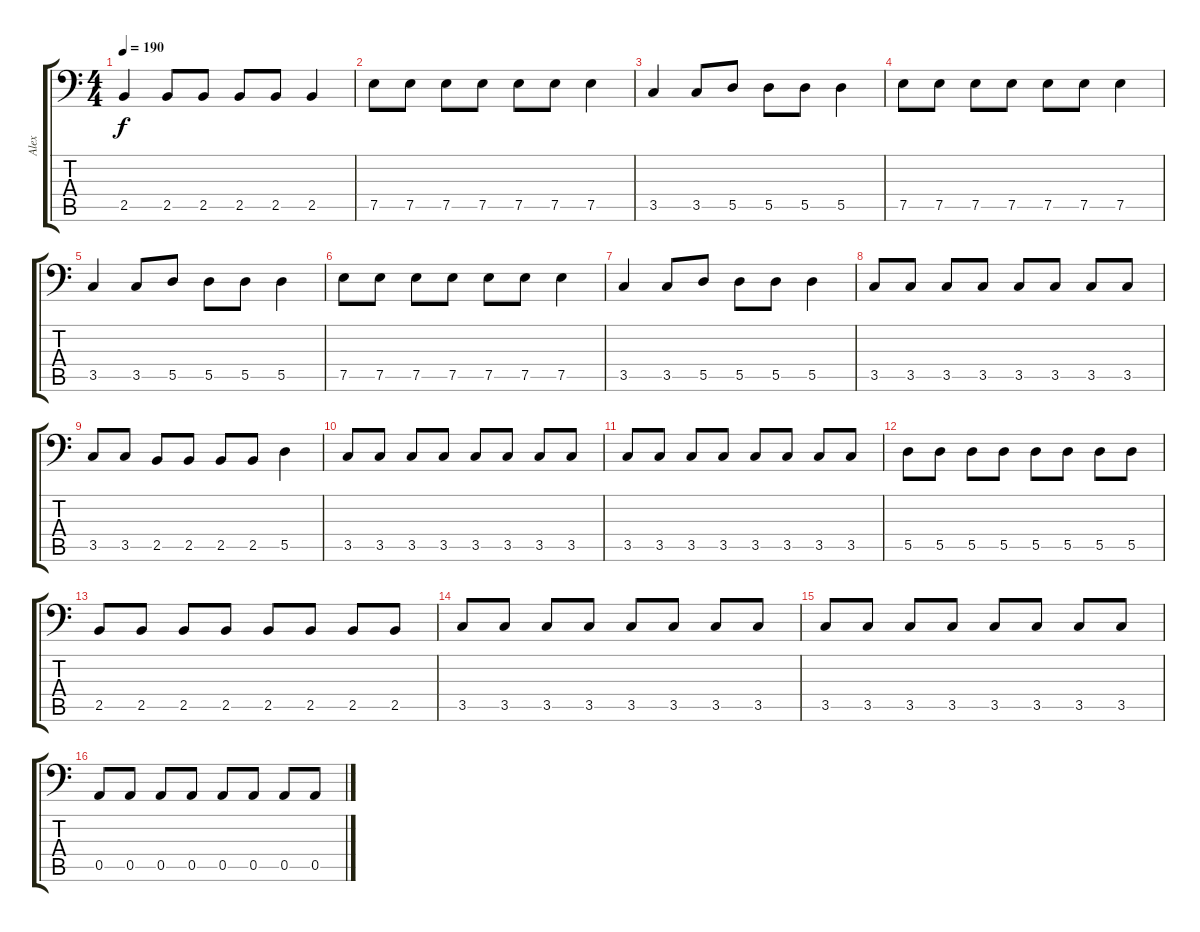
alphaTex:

\track ("Alex" "Alex") {instrument slapbass2}
\staff {score tabs}
\tuning (E3 B2 G2 D2 A1 E1) {hide}
\ts (4 4)
\tempo 190
\clef f4
\ks c
2.5.4{dy f} 2.5.8 2.5.8 2.5.8 2.5.8 2.5.4 |
7.5.8 7.5.8 7.5.8 7.5.8 7.5.8 7.5.8 7.5.4 |
3.5.4 3.5.8 5.5.8 5.5.8 5.5.8 5.5.4 |
7.5.8 7.5.8 7.5.8 7.5.8 7.5.8 7.5.8 7.5.4 |
3.5.4 3.5.8 5.5.8 5.5.8 5.5.8 5.5.4 |
7.5.8 7.5.8 7.5.8 7.5.8 7.5.8 7.5.8 7.5.4 |
3.5.4 3.5.8 5.5.8 5.5.8 5.5.8 5.5.4 |
3.5.8 3.5.8 3.5.8 3.5.8 3.5.8 3.5.8 3.5.8 3.5.8 |
3.5.8 3.5.8 2.5.8 2.5.8 2.5.8 2.5.8 5.5.4 |
3.5.8 3.5.8 3.5.8 3.5.8 3.5.8 3.5.8 3.5.8 3.5.8 |
3.5.8 3.5.8 3.5.8 3.5.8 3.5.8 3.5.8 3.5.8 3.5.8 |
5.5.8 5.5.8 5.5.8 5.5.8 5.5.8 5.5.8 5.5.8 5.5.8 |
2.5.8 2.5.8 2.5.8 2.5.8 2.5.8 2.5.8 2.5.8 2.5.8 |
3.5.8 3.5.8 3.5.8 3.5.8 3.5.8 3.5.8 3.5.8 3.5.8 |
3.5.8 3.5.8 3.5.8 3.5.8 3.5.8 3.5.8 3.5.8 3.5.8 |
0.5.8 0.5.8 0.5.8 0.5.8 0.5.8 0.5.8 0.5.8 0.5.8
